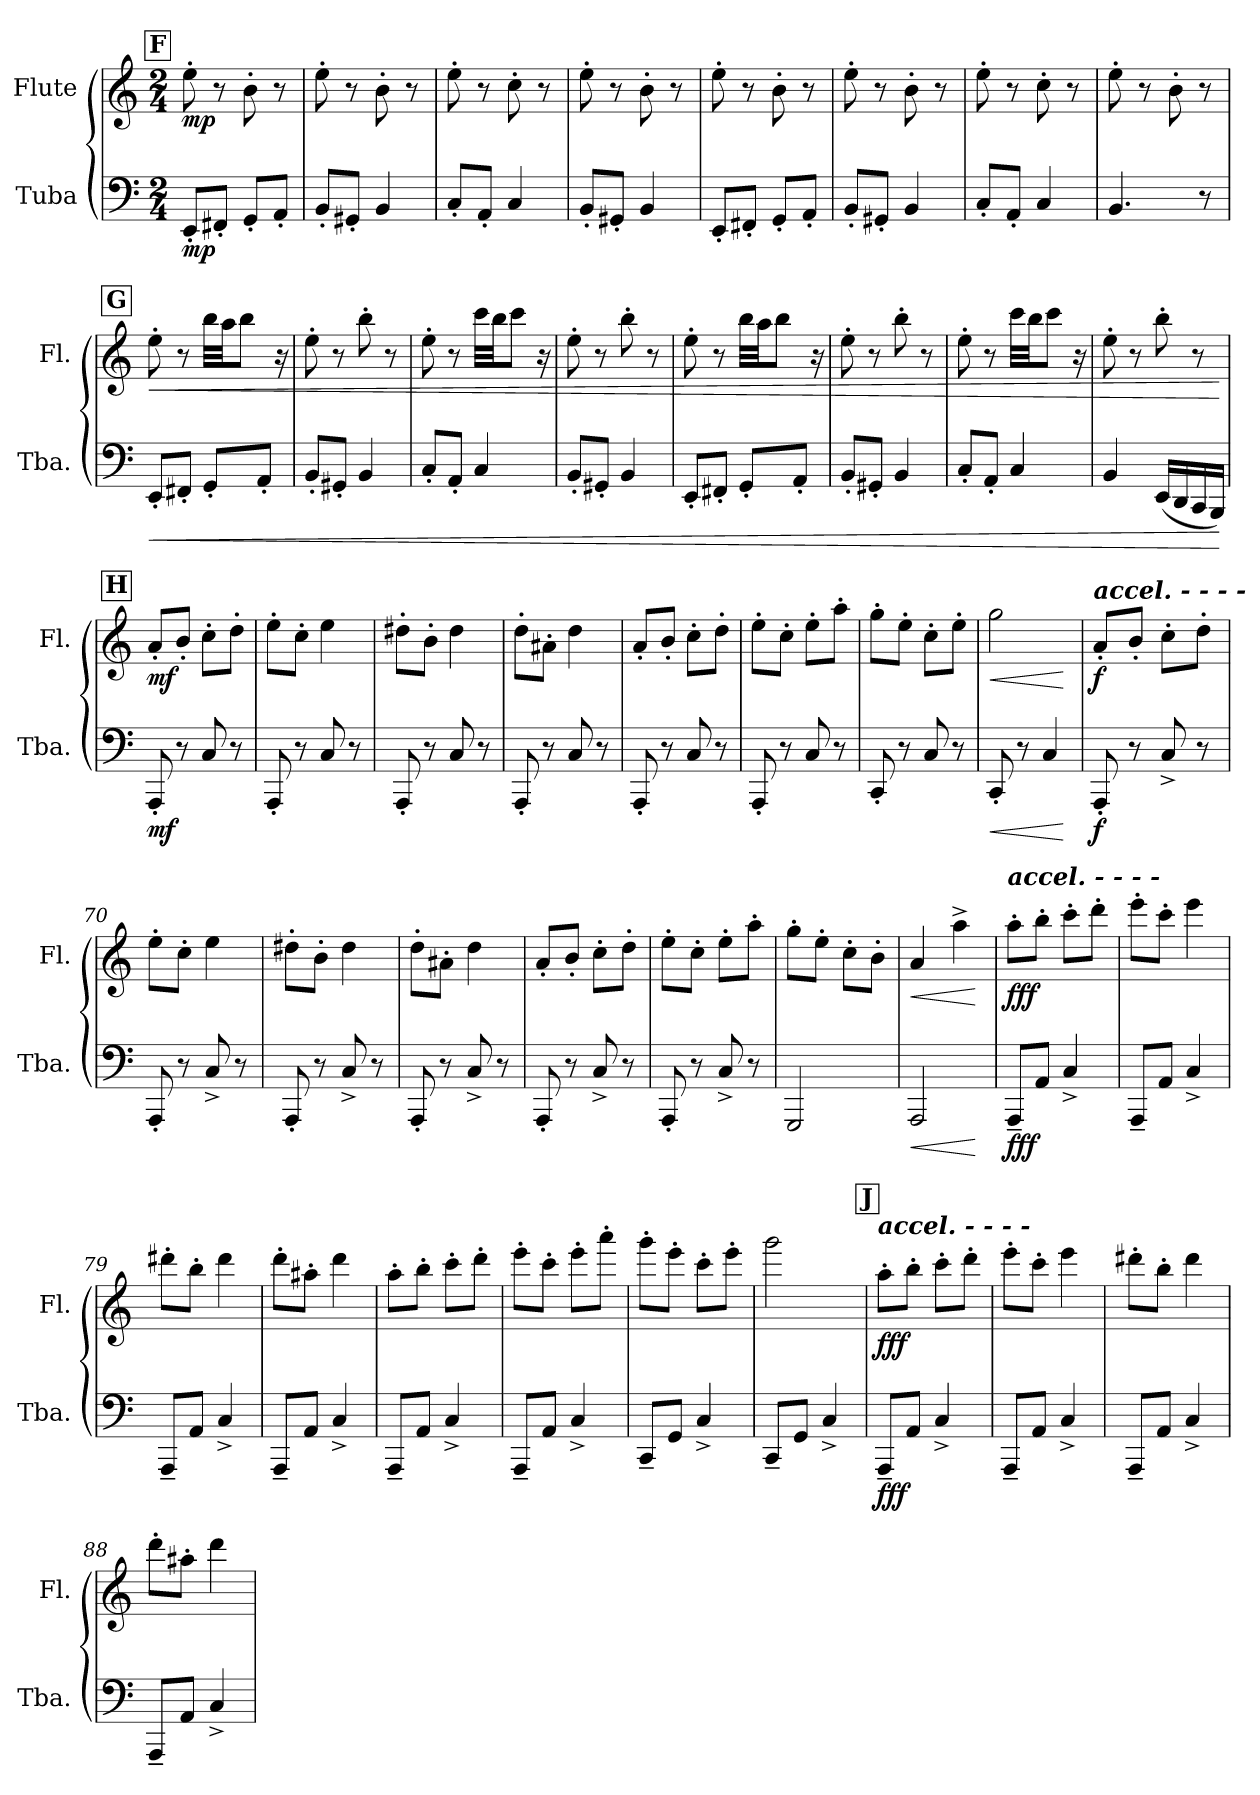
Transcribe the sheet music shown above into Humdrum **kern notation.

**kern	**dynam	**kern	**dynam
*part2	*part2	*part1	*part1
*staff2	*staff2	*staff1	*staff1
*I"Tuba	*	*I"Flute	*
*I'Tba.	*	*I'Fl.	*
*clefF4	*	*clefG2	*
*k[]	*	*k[]	*
*M2/4	*	*M2/4	*
*MM120	*	*MM120	*
!!LO:REH:place=s1:a:B:fs=14:t=F
=45	=45	=45	=45
!	!LO:DY:b	!	!LO:DY:b
8EE'/L	mp	8ee'\	mp
8FF#X'/J	.	8r	.
8GG'/L	.	8b'\	.
8AA'/J	.	8r	.
=46	=46	=46	=46
8BB'/L	.	8ee'\	.
8GG#X'/J	.	8r	.
4BB/	.	8b'\	.
.	.	8r	.
=47	=47	=47	=47
8C'/L	.	8ee'\	.
8AA'/J	.	8r	.
4C/	.	8cc'\	.
.	.	8r	.
=48	=48	=48	=48
8BB'/L	.	8ee'\	.
8GG#X'/J	.	8r	.
4BB/	.	8b'\	.
.	.	8r	.
=49	=49	=49	=49
8EE'/L	.	8ee'\	.
8FF#X'/J	.	8r	.
8GG'/L	.	8b'\	.
8AA'/J	.	8r	.
=50	=50	=50	=50
8BB'/L	.	8ee'\	.
8GG#X'/J	.	8r	.
4BB/	.	8b'\	.
.	.	8r	.
=51	=51	=51	=51
8C'/L	.	8ee'\	.
8AA'/J	.	8r	.
4C/	.	8cc'\	.
.	.	8r	.
!!LO:LB:g=z
=52	=52	=52	=52
4.BB/	.	8ee'\	.
.	.	8r	.
.	.	8b'\	.
8r	.	8r	.
!!LO:REH:place=s1:a:B:fs=14:t=G
=53	=53	=53	=53
!	!LO:HP:b	!	!LO:HP:b
8EE'/L	<	8ee'\	<
8FF#X'/J	.	8r	.
8GG'/L	.	32bb\LLL	.
.	.	32aa\JJ	.
.	.	8bb\J	.
8AA'/J	.	.	.
.	.	16r	.
=54	=54	=54	=54
8BB'/L	.	8ee'\	.
8GG#X'/J	.	8r	.
4BB/	.	8bb'\	.
.	.	8r	.
=55	=55	=55	=55
8C'/L	.	8ee'\	.
8AA'/J	.	8r	.
4C/	.	32ccc\LLL	.
.	.	32bb\JJ	.
.	.	8ccc\J	.
.	.	16r	.
=56	=56	=56	=56
8BB'/L	.	8ee'\	.
8GG#X'/J	.	8r	.
4BB/	.	8bb'\	.
.	.	8r	.
=57	=57	=57	=57
8EE'/L	.	8ee'\	.
8FF#X'/J	.	8r	.
8GG'/L	.	32bb\LLL	.
.	.	32aa\JJ	.
.	.	8bb\J	.
8AA'/J	.	.	.
.	.	16r	.
=58	=58	=58	=58
8BB'/L	.	8ee'\	.
8GG#X'/J	.	8r	.
4BB/	.	8bb'\	.
.	.	8r	.
!!LO:LB:g=z
=59	=59	=59	=59
8C'/L	.	8ee'\	.
8AA'/J	.	8r	.
4C/	.	32ccc\LLL	.
.	.	32bb\JJ	.
.	.	8ccc\J	.
.	.	16r	.
=60	=60	=60	=60
4BB/	.	8ee'\	.
.	.	8r	.
(16EE/LL	.	8bb'\	.
16DD/	.	.	.
16CC/	.	8r	.
16BBB/JJ)	.	.	.
.	[	.	[
!!LO:REH:place=s1:a:B:fs=14:t=H
=61	=61	=61	=61
!	!LO:DY:b	!	!LO:DY:b
8AAA'/	mf	8a'/L	mf
8r	.	8b'/J	.
8C/	.	8cc'\L	.
8r	.	8dd'\J	.
=62	=62	=62	=62
8AAA'/	.	8ee'\L	.
8r	.	8cc'\J	.
8C/	.	4ee\	.
8r	.	.	.
=63	=63	=63	=63
8AAA'/	.	8dd#X'\L	.
8r	.	8b'\J	.
8C/	.	4dd#\	.
8r	.	.	.
=64	=64	=64	=64
8AAA'/	.	8dd'\L	.
8r	.	8a#X'\J	.
8C/	.	4dd\	.
8r	.	.	.
=65	=65	=65	=65
8AAA'/	.	8a'/L	.
8r	.	8b'/J	.
8C/	.	8cc'\L	.
8r	.	8dd'\J	.
!!LO:LB:g=z
=66	=66	=66	=66
8AAA'/	.	8ee'\L	.
8r	.	8cc'\J	.
8C/	.	8ee'\L	.
8r	.	8aa'\J	.
=67	=67	=67	=67
8CC'/	.	8gg'\L	.
8r	.	8ee'\J	.
8C/	.	8cc'\L	.
8r	.	8ee'\J	.
=68	=68	=68	=68
!	!LO:HP:b	!	!LO:HP:b
8CC'/	<	2gg\	<
8r	.	.	.
4C/	.	.	.
.	[	.	[
=69	=69	=69	=69
!!LO:REH:place=s1:a:B:fs=14:t=I
*	*	*MM124	*
!	!	!LO:TX:a:Bi:t=accel.  -  -  -  -	!
!	!LO:DY:b	!	!LO:DY:b
8AAA'/	f	8a'/L	f
8r	.	8b'/J	.
8C^/	.	8cc'\L	.
8r	.	8dd'\J	.
=70	=70	=70	=70
*	*	*MM130	*
8AAA'/	.	8ee'\L	.
8r	.	8cc'\J	.
8C^/	.	4ee\	.
8r	.	.	.
=71	=71	=71	=71
*	*	*MM134	*
8AAA'/	.	8dd#X'\L	.
8r	.	8b'\J	.
8C^/	.	4dd#\	.
8r	.	.	.
=72	=72	=72	=72
*	*	*MM138	*
8AAA'/	.	8dd'\L	.
8r	.	8a#X'\J	.
8C^/	.	4dd\	.
8r	.	.	.
!!LO:PB:g=z
=73	=73	=73	=73
*	*	*MM141	*
8AAA'/	.	8a'/L	.
8r	.	8b'/J	.
8C^/	.	8cc'\L	.
8r	.	8dd'\J	.
=74	=74	=74	=74
*	*	*MM143	*
8AAA'/	.	8ee'\L	.
8r	.	8cc'\J	.
8C^/	.	8ee'\L	.
8r	.	8aa'\J	.
=75	=75	=75	=75
2GGG/	.	8gg'\L	.
.	.	8ee'\J	.
.	.	8cc'\L	.
.	.	8b'\J	.
=76	=76	=76	=76
!	!LO:HP:b	!	!LO:HP:b
2AAA/	<	4a/	<
.	.	4aa^\	.
.	[	.	[
=77	=77	=77	=77
*	*	*MM148	*
!	!	!LO:TX:a:Bi:t=accel.  -  -  -  -	!
!	!LO:DY:b	!	!LO:DY:b
8AAA~/L	fff	8aa'\L	fff
8AA/J	.	8bb'\J	.
4C^/	.	8ccc'\L	.
.	.	8ddd'\J	.
=78	=78	=78	=78
*	*	*MM150	*
8AAA~/L	.	8eee'\L	.
8AA/J	.	8ccc'\J	.
4C^/	.	4eee\	.
=79	=79	=79	=79
*	*	*MM153	*
8AAA~/L	.	8ddd#X'\L	.
8AA/J	.	8bb'\J	.
4C^/	.	4ddd#\	.
=80	=80	=80	=80
8AAA~/L	.	8ddd'\L	.
8AA/J	.	8aa#X'\J	.
4C^/	.	4ddd\	.
!!LO:LB:g=z
=81	=81	=81	=81
*	*	*MM156	*
8AAA~/L	.	8aa'\L	.
8AA/J	.	8bb'\J	.
4C^/	.	8ccc'\L	.
.	.	8ddd'\J	.
=82	=82	=82	=82
8AAA~/L	.	8eee'\L	.
8AA/J	.	8ccc'\J	.
4C^/	.	8eee'\L	.
.	.	8aaa'\J	.
=83	=83	=83	=83
*	*	*MM160	*
8CC~/L	.	8ggg'\L	.
8GG/J	.	8eee'\J	.
4C^/	.	8ccc'\L	.
.	.	8eee'\J	.
=84	=84	=84	=84
*	*	*MM163	*
8CC~/L	.	2ggg\	.
8GG/J	.	.	.
4C^/	.	.	.
!!LO:REH:place=s1:a:B:fs=14:t=J
=85	=85	=85	=85
!	!	!LO:TX:a:Bi:t=accel.  -  -  -  -	!
!	!LO:DY:b	!	!LO:DY:b
8AAA~/L	fff	8aa'\L	fff
8AA/J	.	8bb'\J	.
4C^/	.	8ccc'\L	.
.	.	8ddd'\J	.
=86	=86	=86	=86
*	*	*MM166	*
8AAA~/L	.	8eee'\L	.
8AA/J	.	8ccc'\J	.
4C^/	.	4eee\	.
=87	=87	=87	=87
8AAA~/L	.	8ddd#X'\L	.
8AA/J	.	8bb'\J	.
4C^/	.	4ddd#\	.
=88	=88	=88	=88
*	*	*MM170	*
8AAA~/L	.	8ddd'\L	.
8AA/J	.	8aa#X'\J	.
4C^/	.	4ddd\	.
=	=	=	=
*-	*-	*-	*-
